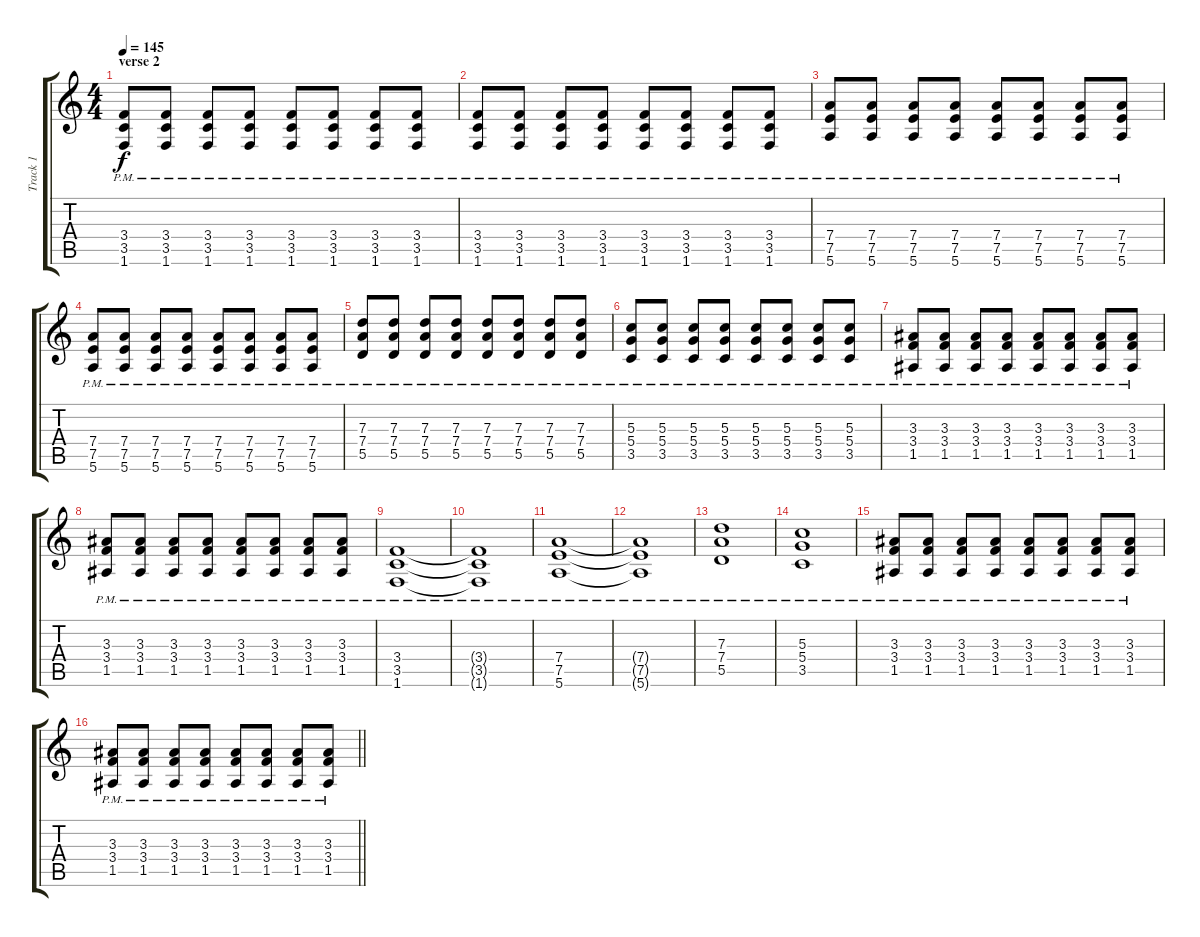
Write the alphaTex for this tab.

\track ("Track 1" "Track 1") {instrument electricguitarmuted}
\staff {score tabs}
\tuning (E4 B3 G3 D3 A2 E2) {hide}
\ts (4 4)
\section ("" "verse 2")
\tempo 145
\clef g2
\ks c
(3.4{pm} 3.5{pm} 1.6{pm}).8{dy f} (3.4{pm} 3.5{pm} 1.6{pm}).8 (3.4{pm} 3.5{pm} 1.6{pm}).8 (3.4{pm} 3.5{pm} 1.6{pm}).8 (3.4{pm} 3.5{pm} 1.6{pm}).8 (3.4{pm} 3.5{pm} 1.6{pm}).8 (3.4{pm} 3.5{pm} 1.6{pm}).8 (3.4{pm} 3.5{pm} 1.6{pm}).8 |
(3.4{pm} 3.5{pm} 1.6{pm}).8 (3.4{pm} 3.5{pm} 1.6{pm}).8 (3.4{pm} 3.5{pm} 1.6{pm}).8 (3.4{pm} 3.5{pm} 1.6{pm}).8 (3.4{pm} 3.5{pm} 1.6{pm}).8 (3.4{pm} 3.5{pm} 1.6{pm}).8 (3.4{pm} 3.5{pm} 1.6{pm}).8 (3.4{pm} 3.5{pm} 1.6{pm}).8 |
(7.4{pm} 7.5{pm} 5.6{pm}).8 (7.4{pm} 7.5{pm} 5.6{pm}).8 (7.4{pm} 7.5{pm} 5.6{pm}).8 (7.4{pm} 7.5{pm} 5.6{pm}).8 (7.4{pm} 7.5{pm} 5.6{pm}).8 (7.4{pm} 7.5{pm} 5.6{pm}).8 (7.4{pm} 7.5{pm} 5.6{pm}).8 (7.4{pm} 7.5{pm} 5.6{pm}).8 |
(7.4{pm} 7.5{pm} 5.6{pm}).8 (7.4{pm} 7.5{pm} 5.6{pm}).8 (7.4{pm} 7.5{pm} 5.6{pm}).8 (7.4{pm} 7.5{pm} 5.6{pm}).8 (7.4{pm} 7.5{pm} 5.6{pm}).8 (7.4{pm} 7.5{pm} 5.6{pm}).8 (7.4{pm} 7.5{pm} 5.6{pm}).8 (7.4{pm} 7.5{pm} 5.6{pm}).8 |
(7.3{pm} 7.4{pm} 5.5{pm}).8 (7.3{pm} 7.4{pm} 5.5{pm}).8 (7.3{pm} 7.4{pm} 5.5{pm}).8 (7.3{pm} 7.4{pm} 5.5{pm}).8 (7.3{pm} 7.4{pm} 5.5{pm}).8 (7.3{pm} 7.4{pm} 5.5{pm}).8 (7.3{pm} 7.4{pm} 5.5{pm}).8 (7.3{pm} 7.4{pm} 5.5{pm}).8 |
(5.3{pm} 5.4{pm} 3.5{pm}).8 (5.3{pm} 5.4{pm} 3.5{pm}).8 (5.3{pm} 5.4{pm} 3.5{pm}).8 (5.3{pm} 5.4{pm} 3.5{pm}).8 (5.3{pm} 5.4{pm} 3.5{pm}).8 (5.3{pm} 5.4{pm} 3.5{pm}).8 (5.3{pm} 5.4{pm} 3.5{pm}).8 (5.3{pm} 5.4{pm} 3.5{pm}).8 |
(3.3{pm} 3.4{pm} 1.5{pm}).8 (3.3{pm} 3.4{pm} 1.5{pm}).8 (3.3{pm} 3.4{pm} 1.5{pm}).8 (3.3{pm} 3.4{pm} 1.5{pm}).8 (3.3{pm} 3.4{pm} 1.5{pm}).8 (3.3{pm} 3.4{pm} 1.5{pm}).8 (3.3{pm} 3.4{pm} 1.5{pm}).8 (3.3{pm} 3.4{pm} 1.5{pm}).8 |
(3.3{pm} 3.4{pm} 1.5{pm}).8 (3.3{pm} 3.4{pm} 1.5{pm}).8 (3.3{pm} 3.4{pm} 1.5{pm}).8 (3.3{pm} 3.4{pm} 1.5{pm}).8 (3.3{pm} 3.4{pm} 1.5{pm}).8 (3.3{pm} 3.4{pm} 1.5{pm}).8 (3.3{pm} 3.4{pm} 1.5{pm}).8 (3.3{pm} 3.4{pm} 1.5{pm}).8 |
(3.4{pm} 3.5{pm} 1.6{pm}).1 |
(3.4{pm t} 3.5{pm t} 1.6{pm t}).1 |
(7.4{pm} 7.5{pm} 5.6{pm}).1 |
(7.4{pm t} 7.5{pm t} 5.6{pm t}).1 |
(7.3{pm} 7.4{pm} 5.5{pm}).1 |
(5.3{pm} 5.4{pm} 3.5{pm}).1 |
(3.3{pm} 3.4{pm} 1.5{pm}).8 (3.3{pm} 3.4{pm} 1.5{pm}).8 (3.3{pm} 3.4{pm} 1.5{pm}).8 (3.3{pm} 3.4{pm} 1.5{pm}).8 (3.3{pm} 3.4{pm} 1.5{pm}).8 (3.3{pm} 3.4{pm} 1.5{pm}).8 (3.3{pm} 3.4{pm} 1.5{pm}).8 (3.3{pm} 3.4{pm} 1.5{pm}).8 |
\barLineRight lightlight
(3.3{pm} 3.4{pm} 1.5{pm}).8 (3.3{pm} 3.4{pm} 1.5{pm}).8 (3.3{pm} 3.4{pm} 1.5{pm}).8 (3.3{pm} 3.4{pm} 1.5{pm}).8 (3.3{pm} 3.4{pm} 1.5{pm}).8 (3.3{pm} 3.4{pm} 1.5{pm}).8 (3.3{pm} 3.4{pm} 1.5{pm}).8 (3.3{pm} 3.4{pm} 1.5{pm}).8
